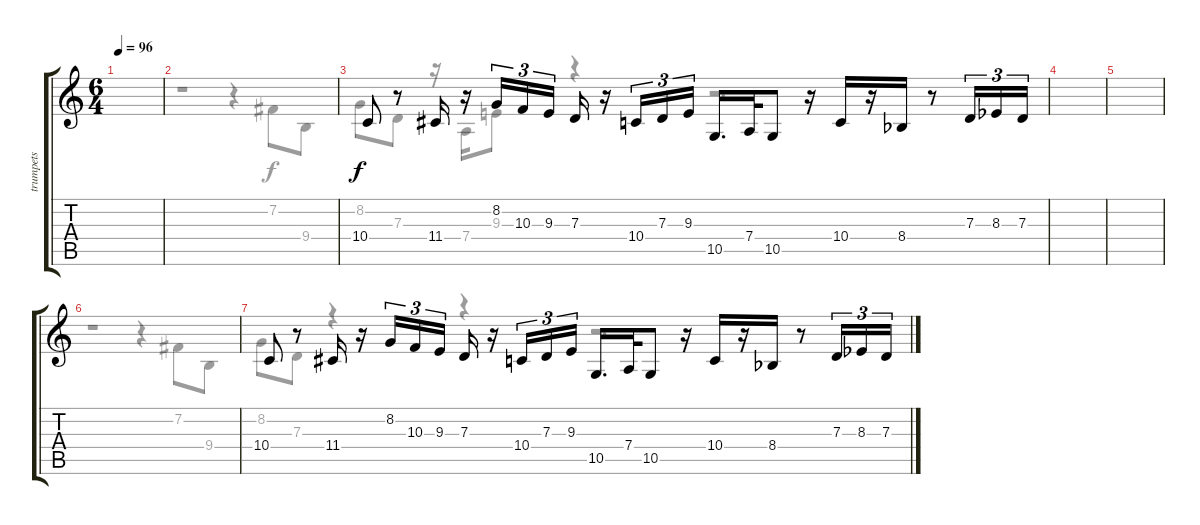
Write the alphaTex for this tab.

\track ("trumpets" "trumpets") {instrument trumpet}
\staff {score tabs}
\tuning (E4 B3 G3 D3 A2 E2) {hide}
\voice
\ts (6 4)
\tempo 96
\clef g2
\ks c
|
|
10.4.8 r.8 11.4.16 r.16 8.2.16{tu (3 2)} 10.3.16{tu (3 2)} 9.3.16{tu (3 2) beam splitsecondary} 7.3.16 r.16 10.4.16{tu (3 2)} 7.3.16{tu (3 2)} 9.3.16{tu (3 2)} 10.5.16{d} 7.4.32 10.5.8 r.16 10.4.16 r.16 8.4{acc b}.16 r.8 7.3.16{tu (3 2)} 8.3{acc b}.16{tu (3 2)} 7.3.16{tu (3 2)} |
|
|
|
10.4.8 r.8 11.4.16 r.16 8.2.16{tu (3 2)} 10.3.16{tu (3 2)} 9.3.16{tu (3 2) beam splitsecondary} 7.3.16 r.16 10.4.16{tu (3 2)} 7.3.16{tu (3 2)} 9.3.16{tu (3 2)} 10.5.16{d} 7.4.32 10.5.8 r.16 10.4.16 r.16 8.4{acc b}.16 r.8 7.3.16{tu (3 2)} 8.3{acc b}.16{tu (3 2)} 7.3.16{tu (3 2)} |
\voice
\clef g2
\ottava regular
\simile none
\ks c
|
r.1 r.4 7.2.8 9.4.8 |
8.2.8 7.3.8 r.16 7.4.16 9.3.8 r.4 r.2{d} |
|
|
r.1 r.4 7.2.8 9.4.8 |
8.2.8 7.3.8 r.4 r.4 r.2{d} |
